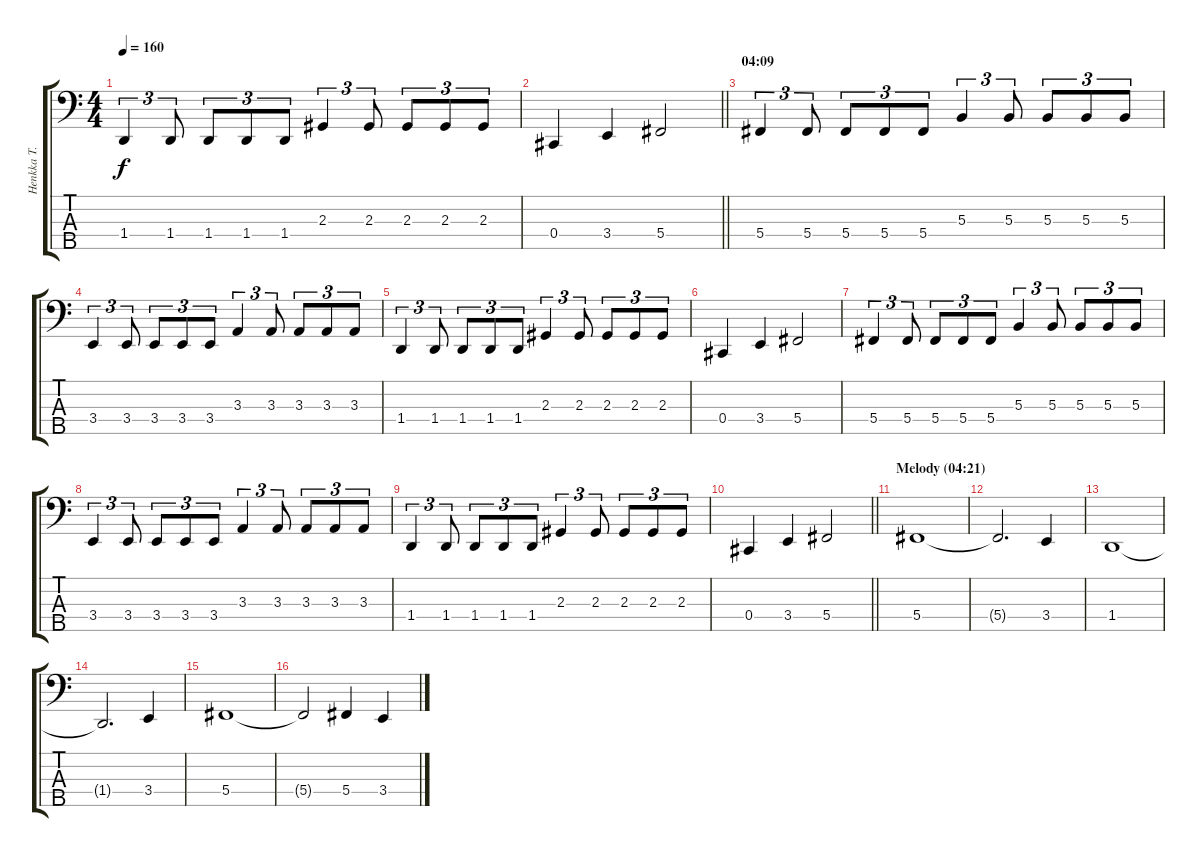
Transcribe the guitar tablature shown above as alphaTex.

\track ("Henkka T. Blacksmith" "Henkka T. ") {instrument electricbasspick}
\staff {score tabs}
\tuning (E2 B1 Gb1 Db1 Ab0) {hide}
\ts (4 4)
\tempo 160
\clef f4
\ks c
1.4.4{tu (3 2) dy f} 1.4.8{tu (3 2)} 1.4.8{tu (3 2)} 1.4.8{tu (3 2)} 1.4.8{tu (3 2)} 2.3.4{tu (3 2)} 2.3.8{tu (3 2)} 2.3.8{tu (3 2)} 2.3.8{tu (3 2)} 2.3.8{tu (3 2)} |
\barLineRight lightlight
0.4.4 3.4.4 5.4.2 |
\section ("" "04:09")
5.4.4{tu (3 2)} 5.4.8{tu (3 2)} 5.4.8{tu (3 2)} 5.4.8{tu (3 2)} 5.4.8{tu (3 2)} 5.3.4{tu (3 2)} 5.3.8{tu (3 2)} 5.3.8{tu (3 2)} 5.3.8{tu (3 2)} 5.3.8{tu (3 2)} |
3.4.4{tu (3 2)} 3.4.8{tu (3 2)} 3.4.8{tu (3 2)} 3.4.8{tu (3 2)} 3.4.8{tu (3 2)} 3.3.4{tu (3 2)} 3.3.8{tu (3 2)} 3.3.8{tu (3 2)} 3.3.8{tu (3 2)} 3.3.8{tu (3 2)} |
1.4.4{tu (3 2)} 1.4.8{tu (3 2)} 1.4.8{tu (3 2)} 1.4.8{tu (3 2)} 1.4.8{tu (3 2)} 2.3.4{tu (3 2)} 2.3.8{tu (3 2)} 2.3.8{tu (3 2)} 2.3.8{tu (3 2)} 2.3.8{tu (3 2)} |
0.4.4 3.4.4 5.4.2 |
5.4.4{tu (3 2)} 5.4.8{tu (3 2)} 5.4.8{tu (3 2)} 5.4.8{tu (3 2)} 5.4.8{tu (3 2)} 5.3.4{tu (3 2)} 5.3.8{tu (3 2)} 5.3.8{tu (3 2)} 5.3.8{tu (3 2)} 5.3.8{tu (3 2)} |
3.4.4{tu (3 2)} 3.4.8{tu (3 2)} 3.4.8{tu (3 2)} 3.4.8{tu (3 2)} 3.4.8{tu (3 2)} 3.3.4{tu (3 2)} 3.3.8{tu (3 2)} 3.3.8{tu (3 2)} 3.3.8{tu (3 2)} 3.3.8{tu (3 2)} |
1.4.4{tu (3 2)} 1.4.8{tu (3 2)} 1.4.8{tu (3 2)} 1.4.8{tu (3 2)} 1.4.8{tu (3 2)} 2.3.4{tu (3 2)} 2.3.8{tu (3 2)} 2.3.8{tu (3 2)} 2.3.8{tu (3 2)} 2.3.8{tu (3 2)} |
\barLineRight lightlight
0.4.4 3.4.4 5.4.2 |
\section ("" "Melody (04:21)")
5.4.1 |
5.4{t}.2{d} 3.4.4 |
1.4.1 |
1.4{t}.2{d} 3.4.4 |
5.4.1 |
5.4{t}.2 5.4.4 3.4.4
